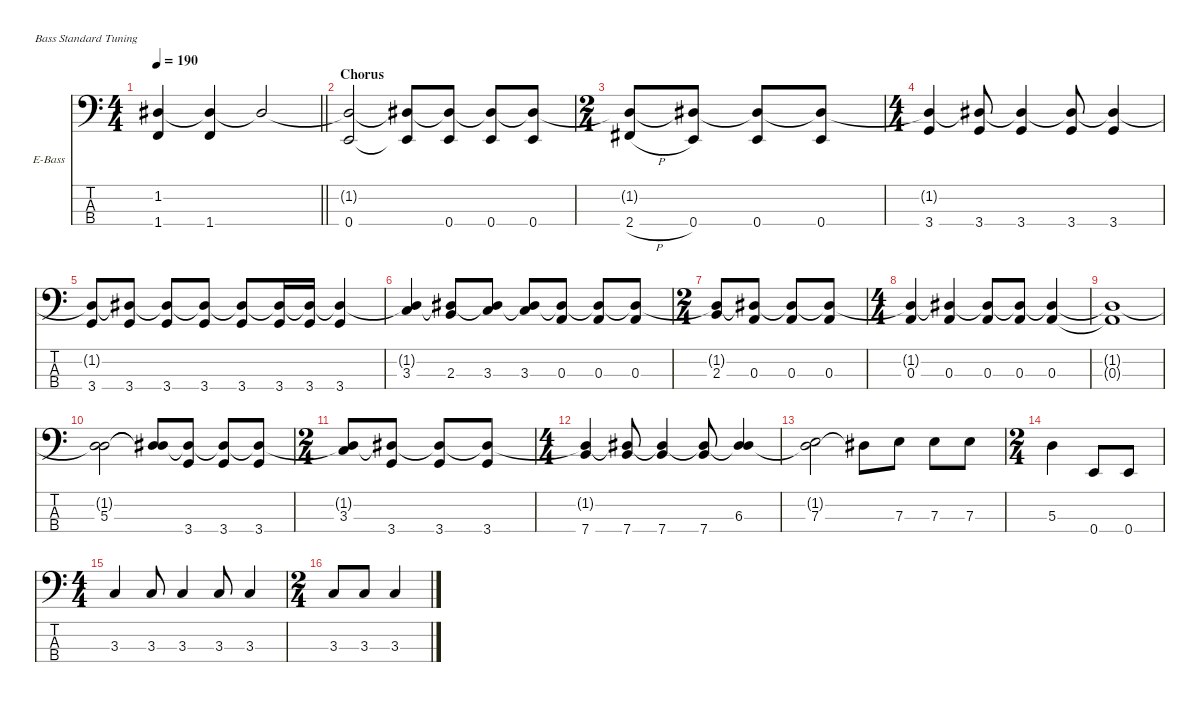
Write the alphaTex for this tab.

\hideDynamics
\bracketExtendMode nobrackets
\firstSystemTrackNameOrientation horizontal
\otherSystemsTrackNameOrientation horizontal
\track ("Cliff Burton" "E-Bass") {instrument electricbassfinger}
\staff {score tabs}
\tuning (G2 D2 A1 E1)
\ts (4 4)
\tempo 190
\clef f4
\barLineRight lightlight
\ks c
(1.4 1.2{t acc #}).4{dy fff beam Up} (1.4 1.2{t acc #}).4{beam Up} 1.2{t acc #}.2{dy mf beam Up} |
\section ("" "Chorus")
(0.4 1.2{t acc #}).2{dy fff beam Up} (0.4{t} 1.2{t acc #}).8{dy f beam Up} (0.4 1.2{t acc #}).8{dy fff beam Up} (0.4 1.2{t acc #}).8{dy f beam Up} (0.4 1.2{t acc #}).8{beam Up} |
\ts (2 4)
\beaming (8 2 2)
(2.4{h acc #} 1.2{t acc #}).8{dy fff beam Up} (0.4 1.2{t acc #}).8{beam Up} (0.4 1.2{t acc #}).8{beam Up} (0.4 1.2{t acc #}).8{beam Up} |
\ts (4 4)
\beaming (8 2 2 2 2)
(3.4 1.2{t acc #}).4{beam Up} (3.4 1.2{t acc #}).8{beam Up} (3.4 1.2{t acc #}).4{beam Up} (3.4 1.2{t acc #}).8{beam Up} (3.4 1.2{t acc #}).4{beam Up} |
(3.4 1.2{t acc #}).8{beam Up} (3.4 1.2{t acc #}).8{beam Up} (3.4 1.2{t acc #}).8{beam Up} (3.4 1.2{t acc #}).8{beam Up} (3.4 1.2{t acc #}).8{beam Up} (3.4 1.2{t acc #}).16{beam Up} (3.4 1.2{t acc #}).16{beam Up} (3.4 1.2{t acc #}).4{beam Up} |
(3.3 1.2{t acc #}).4{beam Up} (2.3 1.2{t acc #}).8{beam Up} (3.3 1.2{t acc #}).8{beam Up} (3.3 1.2{t acc #}).8{beam Up} (0.3 1.2{t acc #}).8{beam Up} (0.3 1.2{t acc #}).8{beam Up} (0.3 1.2{t acc #}).8{beam Up} |
\ts (2 4)
\beaming (8 2 2)
(2.3 1.2{t acc #}).8{beam Up} (0.3 1.2{t acc #}).8{beam Up} (0.3 1.2{t acc #}).8{beam Up} (0.3 1.2{t acc #}).8{beam Up} |
\ts (4 4)
\beaming (8 2 2 2 2)
(0.3 1.2{t acc #}).4{beam Up} (0.3 1.2{t acc #}).4{beam Up} (0.3 1.2{t acc #}).8{beam Up} (0.3 1.2{t acc #}).8{beam Up} (0.3 1.2{t acc #}).4{beam Up} |
(0.3{t} 1.2{t acc #}).1{dy f beam Up} |
(5.3 1.2{t acc #}).2{dy fff beam Down} (5.3{t} 1.2{t acc #}).8{dy f beam Up} (3.4 1.2{t acc #}).8{dy fff beam Up} (3.4 1.2{t acc #}).8{beam Up} (3.4 1.2{t acc #}).8{beam Up} |
\ts (2 4)
\beaming (8 2 2)
(3.3 1.2{t acc #}).8{beam Up} (3.4 1.2{t acc #}).8{beam Up} (3.4 1.2{t acc #}).8{beam Up} (3.4 1.2{t acc #}).8{beam Up} |
\ts (4 4)
\beaming (8 2 2 2 2)
(7.4 1.2{t acc #}).4{beam Up} (7.4 1.2{t acc #}).8{beam Up} (7.4 1.2{t acc #}).4{beam Up} (7.4 1.2{t acc #}).8{beam Up} (6.3{acc #} 1.2{t acc #}).4{beam Up} |
(7.3 1.2{t acc #}).2{beam Down} 1.2{t acc #}.8{dy f beam Down} 7.3.8{dy fff beam Down} 7.3.8{beam Down} 7.3.8{beam Down} |
\ts (2 4)
\beaming (8 2 2)
5.3.4{beam Down} 0.4.8{beam Up} 0.4.8{beam Up} |
\ts (4 4)
\beaming (8 2 2 2 2)
3.3.4{beam Up} 3.3.8{beam Up} 3.3.4{beam Up} 3.3.8{beam Up} 3.3.4{beam Up} |
\ts (2 4)
\beaming (8 2 2)
3.3.8{beam Up} 3.3.8{beam Up} 3.3.4{beam Up}
